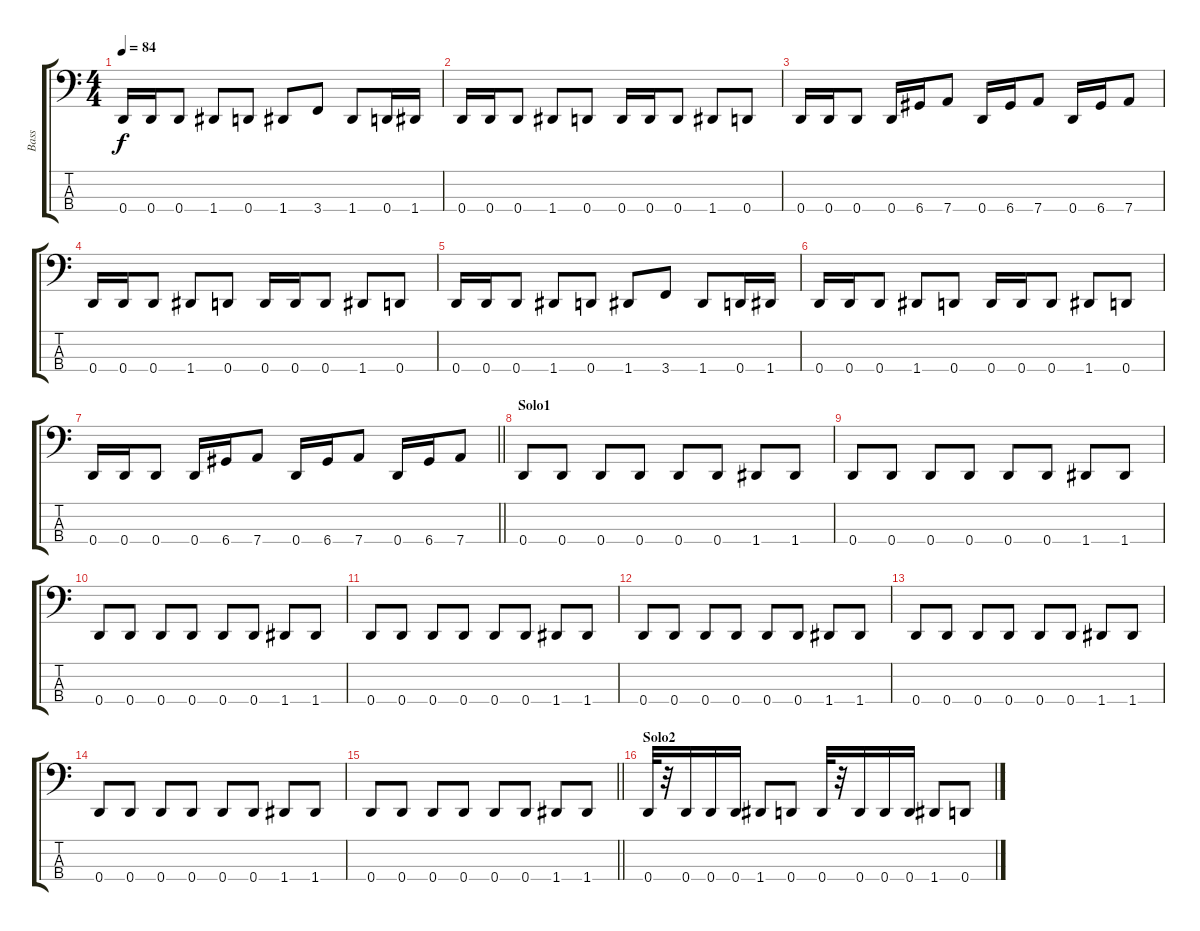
\track ("Bass" "Bass") {instrument electricbassfinger}
\staff {score tabs}
\tuning (F2 C2 G1 D1) {hide}
\ts (4 4)
\tempo 84
\clef f4
\ks c
0.4.16{dy f} 0.4.16 0.4.8 1.4.8 0.4.8 1.4.8 3.4.8 1.4.8 0.4.16 1.4.16 |
0.4.16 0.4.16 0.4.8 1.4.8 0.4.8 0.4.16 0.4.16 0.4.8 1.4.8 0.4.8 |
0.4.16 0.4.16 0.4.8 0.4.16 6.4.16 7.4.8 0.4.16 6.4.16 7.4.8 0.4.16 6.4.16 7.4.8 |
0.4.16 0.4.16 0.4.8 1.4.8 0.4.8 0.4.16 0.4.16 0.4.8 1.4.8 0.4.8 |
0.4.16 0.4.16 0.4.8 1.4.8 0.4.8 1.4.8 3.4.8 1.4.8 0.4.16 1.4.16 |
0.4.16 0.4.16 0.4.8 1.4.8 0.4.8 0.4.16 0.4.16 0.4.8 1.4.8 0.4.8 |
\barLineRight lightlight
0.4.16 0.4.16 0.4.8 0.4.16 6.4.16 7.4.8 0.4.16 6.4.16 7.4.8 0.4.16 6.4.16 7.4.8 |
\section ("" "Solo1")
0.4.8 0.4.8 0.4.8 0.4.8 0.4.8 0.4.8 1.4.8 1.4.8 |
0.4.8 0.4.8 0.4.8 0.4.8 0.4.8 0.4.8 1.4.8 1.4.8 |
0.4.8 0.4.8 0.4.8 0.4.8 0.4.8 0.4.8 1.4.8 1.4.8 |
0.4.8 0.4.8 0.4.8 0.4.8 0.4.8 0.4.8 1.4.8 1.4.8 |
0.4.8 0.4.8 0.4.8 0.4.8 0.4.8 0.4.8 1.4.8 1.4.8 |
0.4.8 0.4.8 0.4.8 0.4.8 0.4.8 0.4.8 1.4.8 1.4.8 |
0.4.8 0.4.8 0.4.8 0.4.8 0.4.8 0.4.8 1.4.8 1.4.8 |
\barLineRight lightlight
0.4.8 0.4.8 0.4.8 0.4.8 0.4.8 0.4.8 1.4.8 1.4.8 |
\section ("" "Solo2")
0.4.32 r.32 0.4.16 0.4.16 0.4.16 1.4.8 0.4.8 0.4.32 r.32 0.4.16 0.4.16 0.4.16 1.4.8 0.4.8
